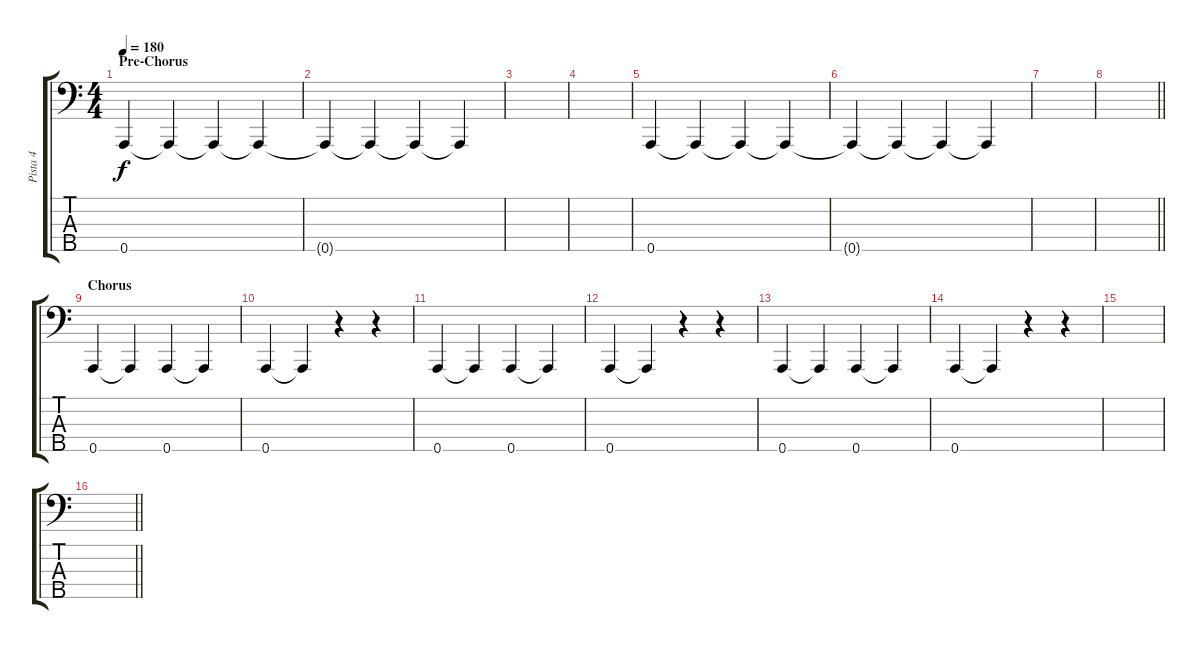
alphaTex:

\track ("Pista 4" "Pista 4") {instrument electricbassfinger}
\staff {score tabs}
\tuning (F2 C2 G1 D1 A0) {hide}
\ts (4 4)
\section ("" "Pre-Chorus")
\tempo 180
\clef f4
\ks c
0.5.4{dy f} 0.5{t}.4 0.5{t}.4 0.5{t}.4 |
0.5{t}.4 0.5{t}.4 0.5{t}.4 0.5{t}.4 |
|
|
0.5.4 0.5{t}.4 0.5{t}.4 0.5{t}.4 |
0.5{t}.4 0.5{t}.4 0.5{t}.4 0.5{t}.4 |
|
\barLineRight lightlight
|
\section ("" "Chorus")
0.5.4 0.5{t}.4 0.5.4 0.5{t}.4 |
0.5.4 0.5{t}.4 r.4 r.4 |
0.5.4 0.5{t}.4 0.5.4 0.5{t}.4 |
0.5.4 0.5{t}.4 r.4 r.4 |
0.5.4 0.5{t}.4 0.5.4 0.5{t}.4 |
0.5.4 0.5{t}.4 r.4 r.4 |
|
\barLineRight lightlight
